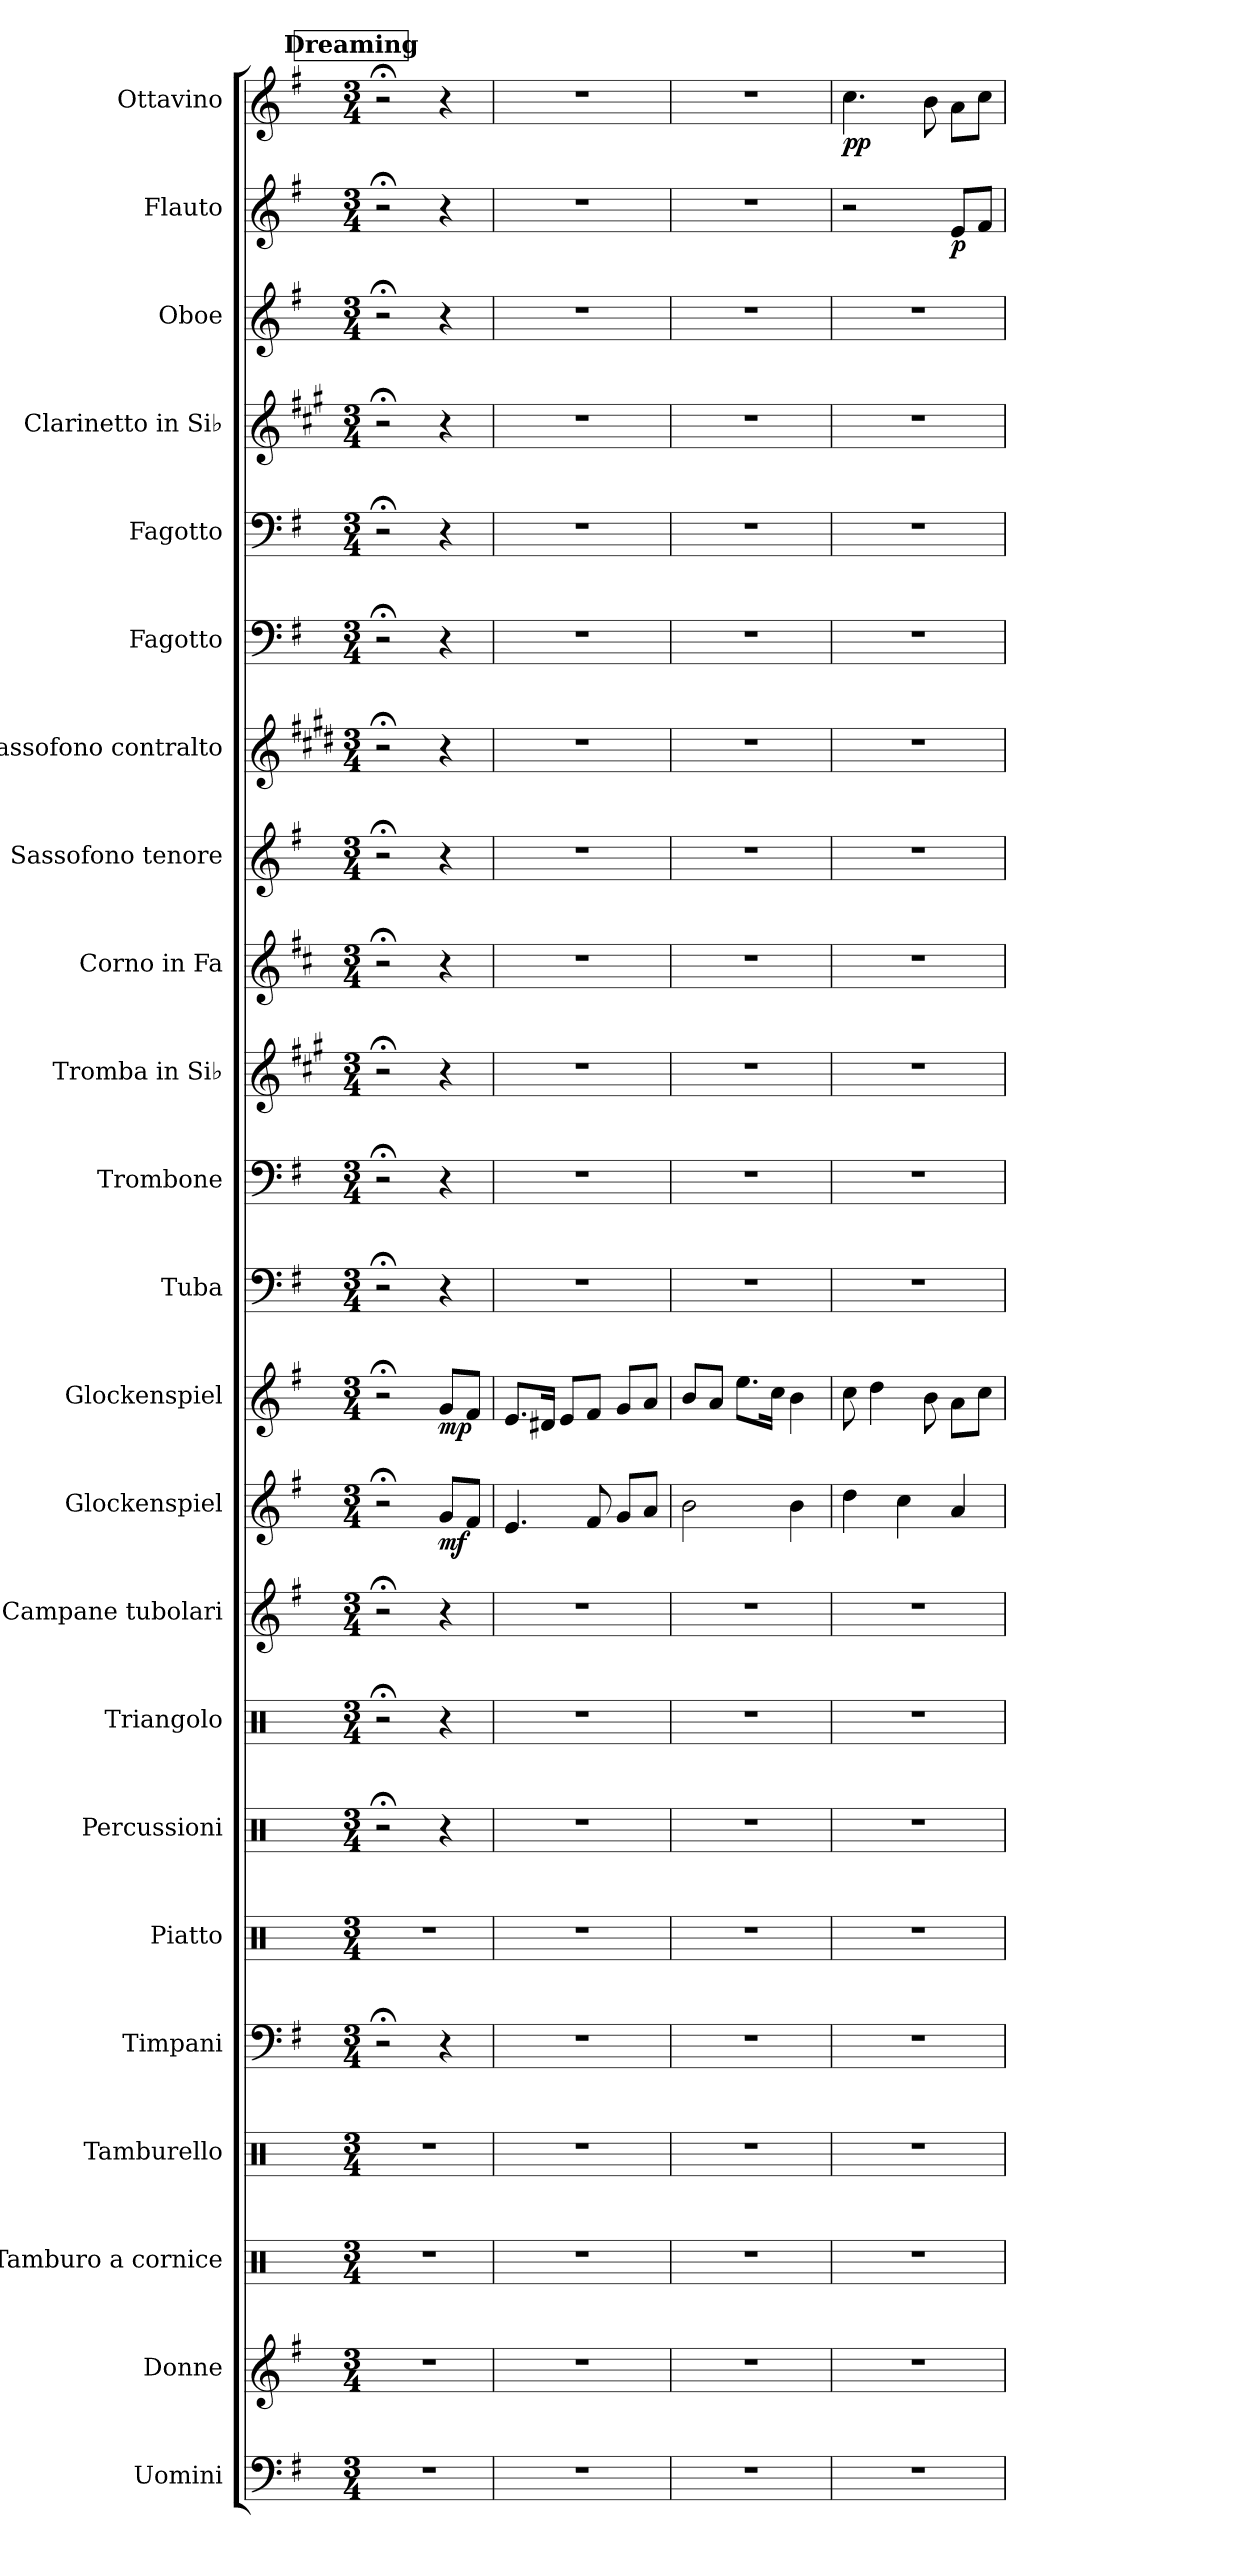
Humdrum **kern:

**kern	**kern	**kern	**kern	**kern	**kern	**kern	**kern	**kern	**kern	**dynam	**kern	**dynam	**kern	**kern	**kern	**kern	**kern	**kern	**kern	**kern	**kern	**kern	**kern	**dynam	**kern	**dynam
*part23	*part22	*part21	*part20	*part19	*part18	*part17	*part16	*part15	*part14	*part14	*part13	*part13	*part12	*part11	*part10	*part9	*part8	*part7	*part6	*part5	*part4	*part3	*part2	*part2	*part1	*part1
*staff23	*staff22	*staff21	*staff20	*staff19	*staff18	*staff17	*staff16	*staff15	*staff14	*staff14	*staff13	*staff13	*staff12	*staff11	*staff10	*staff9	*staff8	*staff7	*staff6	*staff5	*staff4	*staff3	*staff2	*staff2	*staff1	*staff1
*I"Uomini	*I"Donne	*I"Tamburo a cornice	*I"Tamburello	*I"Timpani	*I"Piatto	*I"Percussioni	*I"Triangolo	*I"Campane tubolari	*I"Glockenspiel	*	*I"Glockenspiel	*	*I"Tuba	*I"Trombone	*I"Tromba in Si♭	*I"Corno in Fa	*I"Sassofono tenore	*I"Sassofono contralto	*I"Fagotto	*I"Fagotto	*I"Clarinetto in Si♭	*I"Oboe	*I"Flauto	*	*I"Ottavino	*
*I'U.	*I'D.	*	*I'Tamb.	*I'Timp.	*	*I'Perc.	*I'Triang.	*I'Camp.	*I'Glock.	*	*I'Glock.	*	*I'Tba.	*I'Trb.	*I'Tr. Si♭	*I'Cor. Fa	*	*	*I'Fag.	*I'Fag.	*I'Cl. Si♭	*I'Ob.	*I'Fl.	*	*I'Ott.	*
!!LO:PB:g=z
*clefF4	*clefG2	*clefX	*clefX	*clefF4	*clefX	*clefX	*clefX	*clefG2	*clefG2	*	*clefG2	*	*clefF4	*clefF4	*clefG2	*clefG2	*clefG2	*clefG2	*clefF4	*clefF4	*clefG2	*clefG2	*clefG2	*	*clefG2	*
*	*	*	*	*	*	*	*	*	*ITrd-14c-24	*	*ITrd-14c-24	*	*	*	*ITrd1c2	*ITrd4c7	*ITrd8c14	*ITrd5c9	*	*	*ITrd1c2	*	*	*	*ITrd-7c-12	*
*k[f#]	*k[f#]	*k[]	*k[]	*k[f#]	*k[]	*k[]	*k[]	*k[f#]	*k[f#]	*	*k[f#]	*	*k[f#]	*k[f#]	*k[f#]	*k[f#]	*k[f#]	*k[f#]	*k[f#]	*k[f#]	*k[f#]	*k[f#]	*k[f#]	*	*k[f#]	*
*M3/4	*M3/4	*M3/4	*M3/4	*M3/4	*M3/4	*M3/4	*M3/4	*M3/4	*M3/4	*	*M3/4	*	*M3/4	*M3/4	*M3/4	*M3/4	*M3/4	*M3/4	*M3/4	*M3/4	*M3/4	*M3/4	*M3/4	*	*M3/4	*
*MM45	*MM45	*MM45	*MM45	*MM45	*MM45	*MM45	*MM45	*MM45	*MM45	*	*MM45	*	*MM45	*MM45	*MM45	*MM45	*MM45	*MM45	*MM45	*MM45	*MM45	*MM45	*MM45	*	*MM45	*
!!LO:REH:place=s1:a:B:fs=14:t=Dreaming
=93	=93	=93	=93	=93	=93	=93	=93	=93	=93	=93	=93	=93	=93	=93	=93	=93	=93	=93	=93	=93	=93	=93	=93	=93	=93	=93
2.r	2.r	2.r	2.r	2r;<	2.r	2r;<	2r;<	2r;<	2r;<	.	2r;<	.	2r;<	2r;<	2r;<	2r;<	2r;<	2r;<	2r;<	2r;<	2r;<	2r;<	2r;<	.	2r;<	.
*	*	*	*	*	*	*	*	*	*	*	*	*	*	*	*	*	*	*	*	*	*	*	*	*	*MM70	*
!	!	!	!	!	!	!	!	!	!	!LO:DY:b	!	!LO:DY:b	!	!	!	!	!	!	!	!	!	!	!	!	!	!
.	.	.	.	4r	.	4r	4r	4r	8ggg/L	mf	8ggg/L	mp	4r	4r	4r	4r	4r	4r	4r	4r	4r	4r	4r	.	4r	.
.	.	.	.	.	.	.	.	.	8fff#/J	.	8fff#/J	.	.	.	.	.	.	.	.	.	.	.	.	.	.	.
=94	=94	=94	=94	=94	=94	=94	=94	=94	=94	=94	=94	=94	=94	=94	=94	=94	=94	=94	=94	=94	=94	=94	=94	=94	=94	=94
2.r	2.r	2.r	2.r	2.r	2.r	2.r	2.r	2.r	4.eee/	.	8.eee/L	.	2.r	2.r	2.r	2.r	2.r	2.r	2.r	2.r	2.r	2.r	2.r	.	2.r	.
.	.	.	.	.	.	.	.	.	.	.	16ddd#X/Jk	.	.	.	.	.	.	.	.	.	.	.	.	.	.	.
.	.	.	.	.	.	.	.	.	.	.	8eee/L	.	.	.	.	.	.	.	.	.	.	.	.	.	.	.
.	.	.	.	.	.	.	.	.	8fff#/	.	8fff#/J	.	.	.	.	.	.	.	.	.	.	.	.	.	.	.
.	.	.	.	.	.	.	.	.	8ggg/L	.	8ggg/L	.	.	.	.	.	.	.	.	.	.	.	.	.	.	.
.	.	.	.	.	.	.	.	.	8aaa/J	.	8aaa/J	.	.	.	.	.	.	.	.	.	.	.	.	.	.	.
=95	=95	=95	=95	=95	=95	=95	=95	=95	=95	=95	=95	=95	=95	=95	=95	=95	=95	=95	=95	=95	=95	=95	=95	=95	=95	=95
2.r	2.r	2.r	2.r	2.r	2.r	2.r	2.r	2.r	2bbb\	.	8bbb/L	.	2.r	2.r	2.r	2.r	2.r	2.r	2.r	2.r	2.r	2.r	2.r	.	2.r	.
.	.	.	.	.	.	.	.	.	.	.	8aaa/J	.	.	.	.	.	.	.	.	.	.	.	.	.	.	.
.	.	.	.	.	.	.	.	.	.	.	8.eeee\L	.	.	.	.	.	.	.	.	.	.	.	.	.	.	.
.	.	.	.	.	.	.	.	.	.	.	16cccc\Jk	.	.	.	.	.	.	.	.	.	.	.	.	.	.	.
.	.	.	.	.	.	.	.	.	4bbb\	.	4bbb\	.	.	.	.	.	.	.	.	.	.	.	.	.	.	.
=96	=96	=96	=96	=96	=96	=96	=96	=96	=96	=96	=96	=96	=96	=96	=96	=96	=96	=96	=96	=96	=96	=96	=96	=96	=96	=96
!	!	!	!	!	!	!	!	!	!	!	!	!	!	!	!	!	!	!	!	!	!	!	!	!	!	!LO:DY:b
2.r	2.r	2.r	2.r	2.r	2.r	2.r	2.r	2.r	4dddd\	.	8cccc\	.	2.r	2.r	2.r	2.r	2.r	2.r	2.r	2.r	2.r	2.r	2r	.	4.ccc\	pp
.	.	.	.	.	.	.	.	.	.	.	4dddd\	.	.	.	.	.	.	.	.	.	.	.	.	.	.	.
.	.	.	.	.	.	.	.	.	4cccc\	.	.	.	.	.	.	.	.	.	.	.	.	.	.	.	.	.
.	.	.	.	.	.	.	.	.	.	.	8bbb\	.	.	.	.	.	.	.	.	.	.	.	.	.	8bb\	.
!	!	!	!	!	!	!	!	!	!	!	!	!	!	!	!	!	!	!	!	!	!	!	!	!LO:DY:b	!	!
.	.	.	.	.	.	.	.	.	4aaa/	.	8aaa\L	.	.	.	.	.	.	.	.	.	.	.	8e/L	p	8aa\L	.
.	.	.	.	.	.	.	.	.	.	.	8cccc\J	.	.	.	.	.	.	.	.	.	.	.	8f#/J	.	8ccc\J	.
=	=	=	=	=	=	=	=	=	=	=	=	=	=	=	=	=	=	=	=	=	=	=	=	=	=	=
*-	*-	*-	*-	*-	*-	*-	*-	*-	*-	*-	*-	*-	*-	*-	*-	*-	*-	*-	*-	*-	*-	*-	*-	*-	*-	*-
